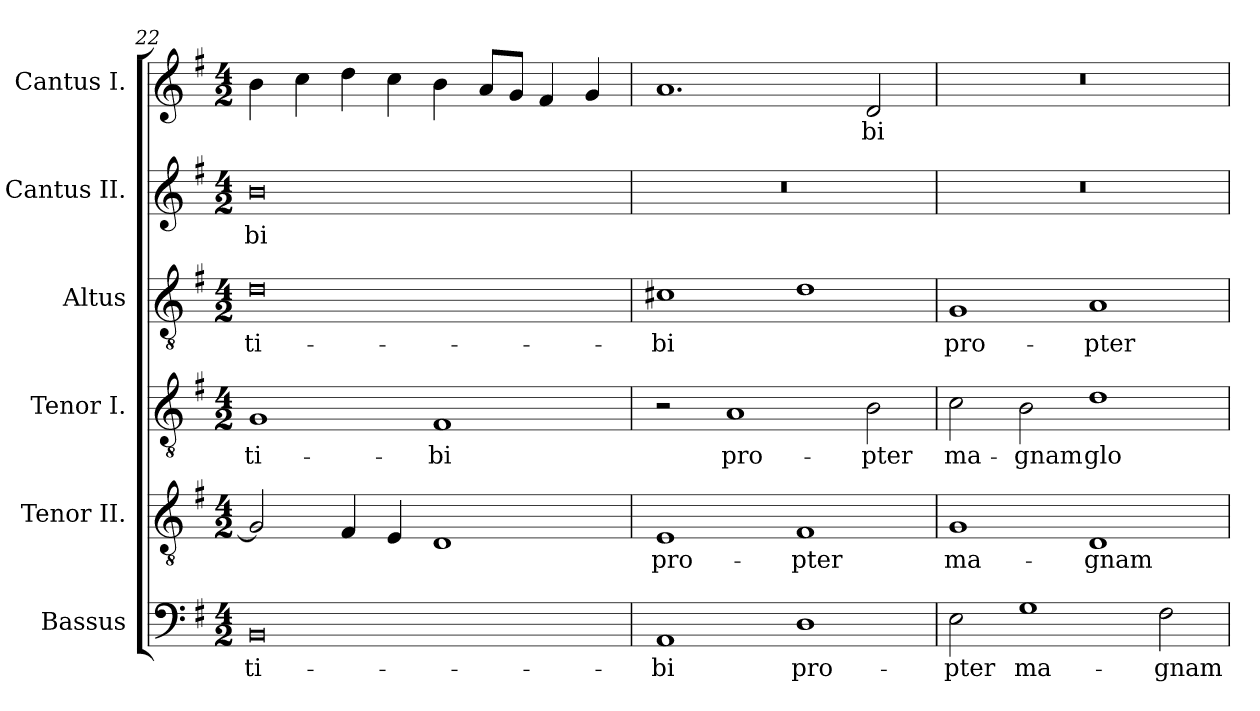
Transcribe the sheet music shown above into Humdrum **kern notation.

**kern	**text	**kern	**text	**kern	**text	**kern	**text	**kern	**text	**kern	**text
*part6	*part6	*part5	*part5	*part4	*part4	*part3	*part3	*part2	*part2	*part1	*part1
*staff6	*staff6	*staff5	*staff5	*staff4	*staff4	*staff3	*staff3	*staff2	*staff2	*staff1	*staff1
*I"Bassus	*	*I"Tenor II.	*	*I"Tenor I.	*	*I"Altus	*	*I"Cantus II.	*	*I"Cantus I.	*
*I'B.	*	*I'T. II.	*	*I'T. I.	*	*I'A.	*	*I'C. II	*	*I'C. I	*
*clefF4	*	*clefGv2	*	*clefGv2	*	*clefGv2	*	*clefG2	*	*clefG2	*
*	*	*ITrd7c12	*	*ITrd7c12	*	*ITrd7c12	*	*	*	*	*
*k[f#]	*	*k[f#]	*	*k[f#]	*	*k[f#]	*	*k[f#]	*	*k[f#]	*
*G:	*	*G:	*	*G:	*	*G:	*	*G:	*	*G:	*
*M4/2	*	*M4/2	*	*M4/2	*	*M4/2	*	*M4/2	*	*M4/2	*
=22	=22	=22	=22	=22	=22	=22	=22	=22	=22	=22	=22
!	!LO:LY:b:color=#000000	!	!	!	!	!	!	!	!	!	!
!	!	!	!	!	!LO:LY:b:color=#000000	!	!	!	!	!	!
!	!	!	!	!	!	!	!LO:LY:b:color=#000000	!	!	!	!
!	!	!	!	!	!	!	!	!	!LO:LY:b:color=#000000	!	!
0BBi	ti-	2GGi/]	.	1GGi	ti-	0Di	ti-	0bi	-bi	4bi\	.
.	.	.	.	.	.	.	.	.	.	4cci\	.
.	.	4FF#i/	.	.	.	.	.	.	.	4ddi\	.
.	.	4EEi/	.	.	.	.	.	.	.	4cci\	.
!	!	!	!	!	!LO:LY:b:color=#000000	!	!	!	!	!	!
.	.	1DDi	.	1FF#i	-bi	.	.	.	.	4bi\	.
.	.	.	.	.	.	.	.	.	.	8ai/L	.
.	.	.	.	.	.	.	.	.	.	8gi/J	.
.	.	.	.	.	.	.	.	.	.	4f#i/	.
.	.	.	.	.	.	.	.	.	.	4gi/	.
=23	=23	=23	=23	=23	=23	=23	=23	=23	=23	=23	=23
!	!LO:LY:b:color=#000000	!	!	!	!	!	!	!	!	!	!
!	!	!	!LO:LY:b:color=#000000	!	!	!	!	!	!	!	!
!	!	!	!	!	!	!	!LO:LY:b:color=#000000	!LO:N:vis=1	!	!	!
1AAi	-bi	1EEi	pro-	2r	.	1C#Xi	-bi	0r	.	1.ai	.
!	!	!	!	!	!LO:LY:b:color=#000000	!	!	!	!	!	!
.	.	.	.	1AAi	pro-	.	.	.	.	.	.
!	!LO:LY:b:color=#000000	!	!	!	!	!	!	!	!	!	!
!	!	!	!LO:LY:b:color=#000000	!	!	!	!	!	!	!	!
1Di	pro-	1FF#i	-pter	.	.	1Di	.	.	.	.	.
!	!	!	!	!	!LO:LY:b:color=#000000	!	!	!	!	!	!
!	!	!	!	!	!	!	!	!	!	!	!LO:LY:b:color=#000000
.	.	.	.	2BBi\	-pter	.	.	.	.	2di/	-bi
=24	=24	=24	=24	=24	=24	=24	=24	=24	=24	=24	=24
!	!LO:LY:b:color=#000000	!	!	!	!	!	!	!	!	!	!
!	!	!	!LO:LY:b:color=#000000	!	!	!	!	!	!	!	!
!	!	!	!	!	!LO:LY:b:color=#000000	!	!	!	!	!	!
!	!	!	!	!	!	!	!LO:LY:b:color=#000000	!LO:N:vis=1	!	!LO:N:vis=1	!
2Ei\	-pter	1GGi	ma-	2Ci\	ma-	1GGi	pro-	0r	.	0r	.
!	!LO:LY:b:color=#000000	!	!	!	!	!	!	!	!	!	!
!	!	!	!	!	!LO:LY:b:color=#000000	!	!	!	!	!	!
1Gi	ma-	.	.	2BBi\	-gnam	.	.	.	.	.	.
!	!	!	!LO:LY:b:color=#000000	!	!	!	!	!	!	!	!
!	!	!	!	!	!LO:LY:b:color=#000000	!	!	!	!	!	!
!	!	!	!	!	!	!	!LO:LY:b:color=#000000	!	!	!	!
.	.	1DDi	-gnam	1Di	glo-	1AAi	-pter	.	.	.	.
!	!LO:LY:b:color=#000000	!	!	!	!	!	!	!	!	!	!
2F#i\	-gnam	.	.	.	.	.	.	.	.	.	.
=	=	=	=	=	=	=	=	=	=	=	=
*-	*-	*-	*-	*-	*-	*-	*-	*-	*-	*-	*-
